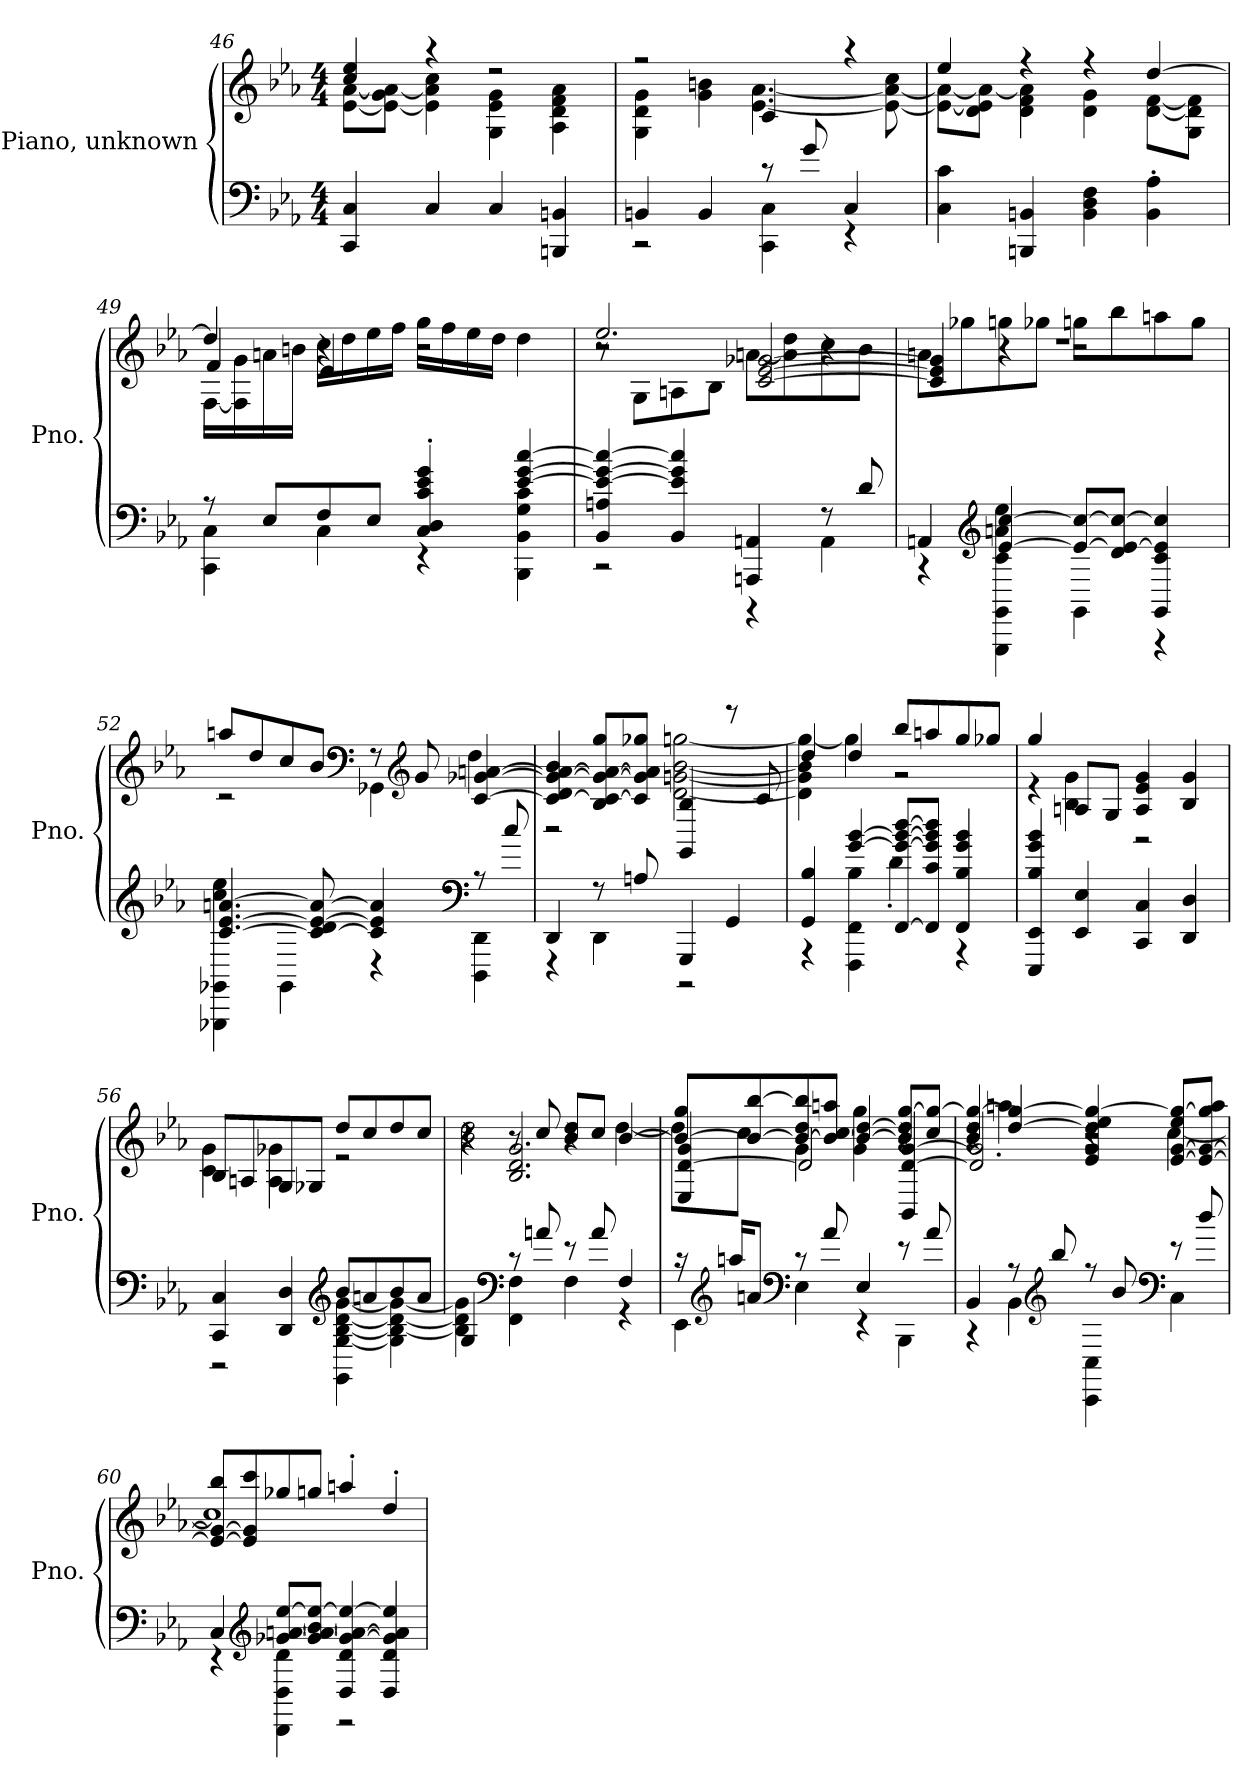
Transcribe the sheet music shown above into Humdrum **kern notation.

**kern	**kern
*part1	*part1
*staff2	*staff1
*I"Piano, unknown	*
*I'Pno.	*
*clefF4	*clefG2
*k[b-e-a-]	*k[b-e-a-]
*M4/4	*M4/4
=46	=46
*	*^
4CC/ 4C/	4cc/ 4ee-/	[8e-\ [8a-\L
.	.	8e-\_ 8g\ 8a-\_J
4C/	4r	4e-\] 4a-\] 4cc\
4C/	2r	4G\ 4e-\ 4g\
4BBBn/ 4BBn/	.	4A-\ 4d\ 4f\ 4a-\
!!LO:LB:g=z	!!
=47	=47	=47
*^	*	*
4BBn/	2r	2r	4G\ 4d\ 4g\
4BB/	.	.	4g\ 4bn\
8r	4CC\ 4C\	4c/	[4.e-\ [4.a-\
8g/	.	.	.
4C/	4r	4r	.
.	.	.	8e-\_ 8a-\_ 8cc\
*v	*v	*	*
=48	=48	=48
4C\ 4c\	4ee-/	8e-\_ 8a-\_L
.	.	8d\ 8e-\] 8a-\_J
4BBBn/ 4BBn/	4r	4d\ 4f\ 4a-\]
4BB\ 4D\ 4F\	4r	4d\ 4g\
4BB\' 4A-\'	[4dd/	[8d\ [8f\L
.	.	8G\ 8d\] 8f\]J
=49	=49	=49
*^	*	*^
8r	4CC\ 4C\	4dd/]	[16F\LL	4f/
.	.	.	16F\] 16g\	.
8E-/L	.	.	16an\	.
.	.	.	16bn\JJ	.
8F/	4C\	4r	16cc\LL	4e-/
.	.	.	16dd\	.
8E-/J	.	.	16ee-\	.
.	.	.	16ff\JJ	.
4C/' 4D/' 4c/' 4e-/' 4g/'	4r	2r	16gg\LL	2r
.	.	.	16ff\	.
.	.	.	16ee-\	.
.	.	.	16dd\JJ	.
[4e-/ [4g/ [4cc/	4BBB-\ 4BB-\ 4G\ 4c\	.	4dd\	.
!!LO:LB:g=z	!!	!!
=50	=50	=50	=50	=50
4BB-/ 4An/ 4e-/_ 4g/_ 4cc/_	2r	2.ee-/	8r	2r
.	.	.	8G\L	.
4BB-/ 4e-/] 4g/] 4cc/]	.	.	8An\	.
.	.	.	8B-\J	.
4AAAn/ 4AAn/	4r	.	[8an\L	[2c/ [2e-/ [2g-X/
.	.	.	8a\] 8dd\	.
8r	4AA\	4r	8cc\	.
8d/	.	.	8b-\J	.
=51	=51	=51	=51	=51
4AAn/	4r	1r	8an\L	4c/] 4e-/] 4g-/]
.	.	.	8gg-X\	.
*clefG2	*	*	*	*
[4e-/ [4cc/	4GGG\ 4GG\ 4c\ 4an\ 4ee-\	.	8ggn\	4r
.	.	.	8gg-X\J	.
8e-/_ 8cc/_L	4GG\	.	8ggn\L	2r
8d/ 8e-/_ 8cc/_J	.	.	8bb-\	.
4GG/ 4c/ 4e-/] 4cc/]	4r	.	8aan\	.
.	.	.	8gg\J	.
*	*	*	*v	*v
=52	=52	=52	=52
[4.c/ [4.e-/ [4.an/	4GGG-X\ 4GG-X\ 4cc\ 4ee-\	8aan/L	2r
.	.	8dd/	.
.	4GG-\	8cc/	.
8c/_ 8d/ 8e-/_ 8a/_	.	8b-/J	.
*	*	*clefF4	*
4c/] 4e-/] 4a/]	4r	8r	4GG-X\
*	*	*clefG2	*
.	.	8g/	.
*clefF4	*	*	*
8r	4DDD\ 4DD\	[4c/ [4g-X/ [4an/	4dd\
8cc/	.	.	.
!!LO:LB:g=z	!!
=53	=53	=53	=53
4DD/	4r	4c/_ 4d/ 4g-/_ 4a/_ 4b-/	2r
8r	4DD\	8B-/ 8c/_ 8g-/_ 8a/_ 8gg/L	.
8An/	.	8c/] 8g-/] 8a/] 8gg-X/J	.
4GGG/	2r	4GG/ 4B-/	[2d\ [2gn\ [2b-\ [2ggn\
4GG/	.	8r	.
.	.	8c/	.
=54	=54	=54	=54
4GG/ 4B-/	4r	4dd/	4d\] 4g\] 4b-\] 4gg\_
[4g/ [4b-/	4FFF\ 4FF\ 4B-\	4dd/	4gg\]
[8FF/ 8g/_ 8b-/_ [8dd/L	4d'\	8bb-/L	2r
8FF/] 8c/ 8g/] 8b-/] 8dd/]J	.	8aan/	.
4FF/ 4B-/ 4g/ 4b-/	4r	8gg/	.
.	.	8gg-X/J	.
*v	*v	*	*
=55	=55	=55
4EEE-/ 4EE-/ 4B-/ 4g/ 4b-/	4gg/	4r
4EE-/ 4E-/	8An/L	4B-\ 4g\
.	8G/J	.
4CC/ 4C/	4A/ 4e-/ 4g/	2r
4DD/ 4D/	4B-/ 4g/	.
=56	=56	=56
*^	*	*
4CC/ 4C/	2r	8B-/L	4c\ 4g\
.	.	8An/	.
4DD/ 4D/	.	8G/	4A\ 4g-X\
.	.	8G-X/J	.
*clefG2	*	*	*
8b-/L	4GG\ [4G\ [4B-\ [4d\ [4g\	8dd/L	2r
8an/	.	8cc/	.
8b-/	4G\] 4B-\_ 4d\_ 4g\_	8dd/	.
8a/J	.	8cc/J	.
!!LO:LB:g=z
=57	=57	=57	=57
*	*	*	*^
4G/	4B-\] 4d\] 4g\]	4r	2b-\ 2dd\	4r
*clefF4	*	*	*	*
8r	4FF\ 4F\	8r	.	2.B-/ 2.d/ 2.g/
8an/	.	8cc/	.	.
8r	4F\	8b-/ 8dd/L	4r	.
8a/	.	8cc/J	.	.
4F/	4r	[4b-/	[4dd\	.
=58	=58	=58	=58	=58
16r	4EE-\	8b-/_ 8gg/L	8dd\L]	4E-/ [4d/ 4g/
*clefG2	*	*	*	*
16aan/KL	.	.	.	.
8an/J	.	8b-/_ [8bb-/	8cc\J	.
*clefF4	*	*	*	*
8r	4E-\	8b-/_ 8dd/ 8bb-/]	4g\	2d/]
8a/	.	8b-/_ 8cc/ 8aan/J	.	.
4E-/	4r	4b-/_ [4dd/	4g\ 4gg\	.
8r	4BBB-\	8b-/] 8dd/] [8gg/L	4r	4BB-/ [4d/ [4g/
8a/	.	8cc/ 8gg/_J	.	.
=59	=59	=59	=59	=59
4BB-/	4r	4b-/ 4dd/ 4gg/_	4r	2d/] 2g/]
8r	4BB-\	[4dd/ 4gg/_	4aan'\	.
*clefG2	*	*	*	*
8bb-/	.	.	.	.
8r	4CC\ 4C\	4e-/ 4g/ 4dd/] 4ee-/ 4gg/_	4r	2r
8b-/	.	.	.	.
*clefF4	*	*	*	*
8r	4C\	[8e-/ [8g/ 8ee-/ 8gg/_L	[4cc\	.
8dd/	.	8e-/_ 8g/_ 8gg/] 8aa/J	.	.
*	*	*	*v	*v
!!LO:PB:g=z
=60	=60	=60	=60
4C/	4r	8e-/_ 8g/_ 8bb-/L	1cc]
.	.	8e-/] 8g/] 8ccc/	.
*clefG2	*	*	*
[8g-X/ [8an/ [8ee-/L	4DD\ 4D\ 4d\	8gg-X/	.
8g-/_ 8a/_ 8b-/ 8ee-/_J	.	8ggn/J	.
4D/ 4d/ 4g-/_ 4a/_ 4ee-/_	2r	4aan'/	.
4D/ 4d/ 4g-/] 4a/] 4ee-/]	.	4dd'/	.
*v	*v	*	*
*	*v	*v
=	=
*-	*-
